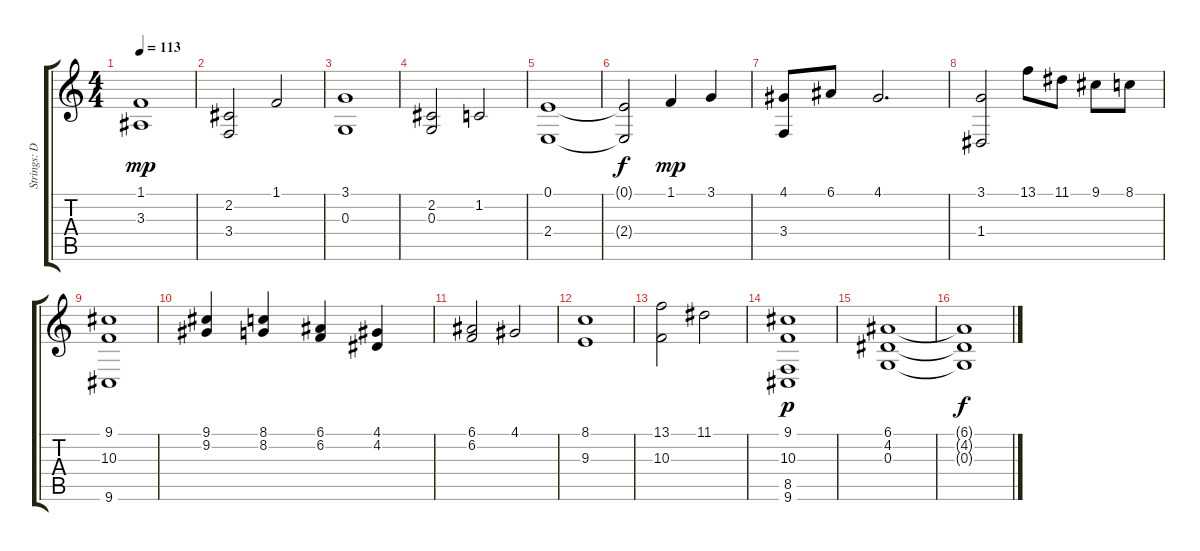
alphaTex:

\track ("Strings: Del Newman" "Strings: D") {instrument stringensemble1}
\staff {score tabs}
\tuning (E4 B3 G3 D3 A2 E2) {hide}
\ts (4 4)
\tempo 113
\clef g2
\ks c
(1.1 3.3).1{dy mp} |
(2.2 3.4).2 1.1.2 |
(3.1 0.3).1 |
(2.2 0.3).2 1.2.2 |
(0.1 2.4).1 |
(0.1{t} 2.4{t}).2{dy f} 1.1.4{dy mp volume 16} 3.1.4 |
(4.1 3.4).8{volume 0} 6.1.8{volume 8} 4.1.2{d volume 16} |
(3.1 1.4).2 13.1.8 11.1.8 9.1.8 8.1.8 |
(9.1 10.3 9.6).1 |
(9.1 9.2).4 (8.1 8.2).4 (6.1 6.2).4 (4.1 4.2).4 |
(6.1 6.2).2 4.1.2 |
(8.1 9.3).1 |
(13.1 10.3).2 11.1.2 |
(9.1 10.3 8.5 9.6).1{dy p} |
(6.1 4.2 0.3).1 |
(6.1{t} 4.2{t} 0.3{t}).1{dy f}
